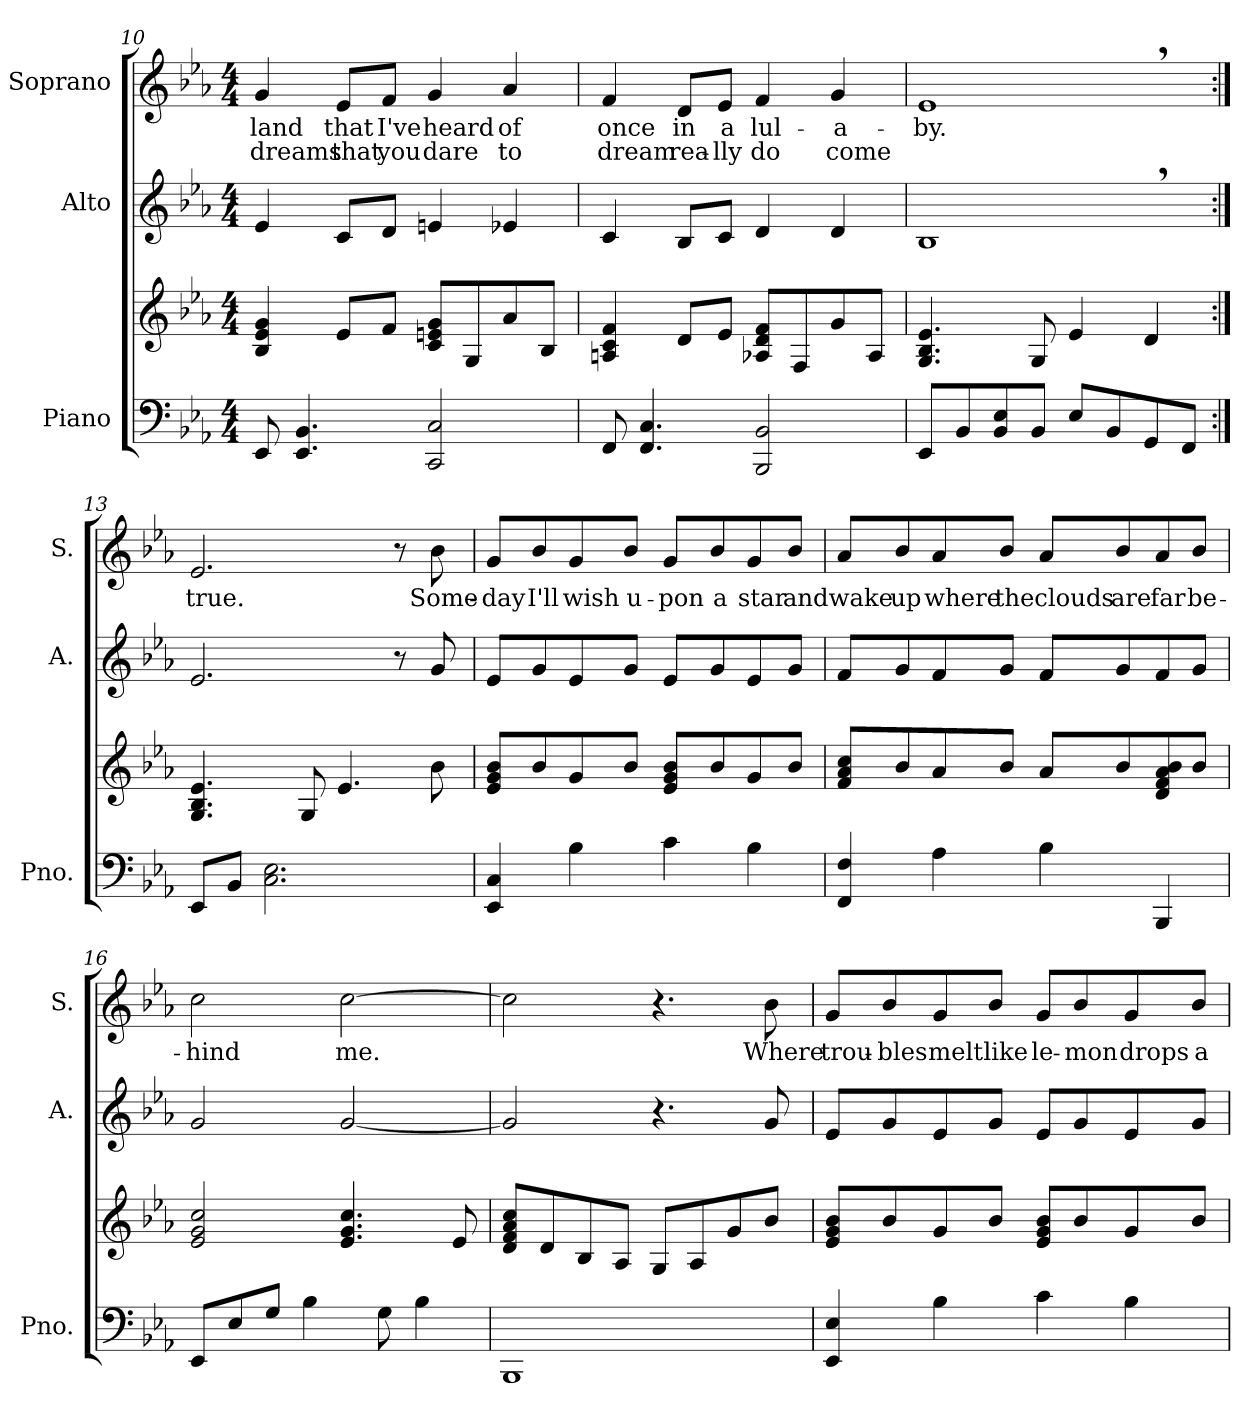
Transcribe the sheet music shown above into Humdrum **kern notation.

**kern	**kern	**kern	**kern	**text	**text
*part3	*part3	*part2	*part1	*part1	*part1
*staff4	*staff3	*staff2	*staff1	*staff1	*staff1
*I"Piano	*	*I"Alto	*I"Soprano	*	*
*I'Pno.	*	*I'A.	*I'S.	*	*
*clefF4	*clefG2	*clefG2	*clefG2	*	*
*k[b-e-a-]	*k[b-e-a-]	*k[b-e-a-]	*k[b-e-a-]	*	*
*M4/4	*M4/4	*M4/4	*M4/4	*	*
=10	=10	=10	=10	=10	=10
8EE-/	4B-/ 4e-/ 4g/	4e-/	4g/	land	dreams
4.EE-/ 4.BB-/	.	.	.	.	.
.	8e-/L	8c/L	8e-/L	that	that
.	8f/J	8d/J	8f/J	I've	you
2CC/ 2C/	8c/ 8en/ 8g/L	4en/	4g/	heard	dare
.	8G/	.	.	.	.
.	8a-/	4e-X/	4a-/	of	to
.	8B-/J	.	.	.	.
!!LO:LB:g=z
=11	=11	=11	=11	=11	=11
8FF/	4An/ 4c/ 4f/	4c/	4f/	once	dream
4.FF/ 4.C/	.	.	.	.	.
.	8d/L	8B-/L	8d/L	in	rea-
.	8e-/J	8c/J	8e-/J	a	-lly
2BBB-/ 2BB-/	8A-X/ 8d/ 8f/L	4d/	4f/	lul-	do
.	8F/	.	.	.	.
.	8g/	4d/	4g/	-a-	come
.	8A-/J	.	.	.	.
=12	=12	=12	=12	=12	=12
8EE-/L	4.G/ 4.B-/ 4.e-/	1B-,	1e-,	-by.	.
8BB-/	.	.	.	.	.
8BB-/ 8E-/	.	.	.	.	.
8BB-/J	8G/	.	.	.	.
8E-/L	4e-/	.	.	.	.
8BB-/	.	.	.	.	.
8GG/	4d/	.	.	.	.
8FF/J	.	.	.	.	.
=13:|!	=13:|!	=13:|!	=13:|!	=13:|!	=13:|!
8EE-/L	4.G/ 4.B-/ 4.e-/	2.e-/	2.e-/	true.	.
8BB-/J	.	.	.	.	.
2.C\ 2.E-\	.	.	.	.	.
.	8G/	.	.	.	.
.	4.e-/	.	.	.	.
.	.	8r	8r	.	.
.	8b-\	8g/	8b-\	Some-	.
=14	=14	=14	=14	=14	=14
4EE-/ 4C/	8e-/ 8g/ 8b-/L	8e-/L	8g/L	-day	.
.	8b-/	8g/	8b-/	I'll	.
4B-\	8g/	8e-/	8g/	wish	.
.	8b-/J	8g/J	8b-/J	u-	.
4c\	8e-/ 8g/ 8b-/L	8e-/L	8g/L	-pon	.
.	8b-/	8g/	8b-/	a	.
4B-\	8g/	8e-/	8g/	star	.
.	8b-/J	8g/J	8b-/J	and	.
!!LO:PB:g=z
=15	=15	=15	=15	=15	=15
4FF/ 4F/	8f/ 8a-/ 8cc/L	8f/L	8a-/L	wake	.
.	8b-/	8g/	8b-/	up	.
4A-\	8a-/	8f/	8a-/	where	.
.	8b-/J	8g/J	8b-/J	the	.
4B-\	8a-/L	8f/L	8a-/L	clouds	.
.	8b-/	8g/	8b-/	are	.
4BBB-/	8d/ 8f/ 8a-/ 8b-/	8f/	8a-/	far	.
.	8b-/J	8g/J	8b-/J	be-	.
=16	=16	=16	=16	=16	=16
8EE-/L	2e-/ 2g/ 2cc/	2g/	2cc\	-hind	.
8E-/	.	.	.	.	.
8G/J	.	.	.	.	.
4B-\	.	.	.	.	.
.	4.e-/ 4.g/ 4.cc/	[2g/	[2cc\	me.	.
8G\	.	.	.	.	.
4B-\	.	.	.	.	.
.	8e-/	.	.	.	.
=17	=17	=17	=17	=17	=17
1BBB-	8d/ 8f/ 8a-/ 8cc/L	2g/]	2cc\]	.	.
.	8d/	.	.	.	.
.	8B-/	.	.	.	.
.	8A-/J	.	.	.	.
.	8G/L	4.r	4.r	.	.
.	8A-/	.	.	.	.
.	8g/	.	.	.	.
.	8b-/J	8g/	8b-\	Where	.
=18	=18	=18	=18	=18	=18
4EE-/ 4E-/	8e-/ 8g/ 8b-/L	8e-/L	8g/L	trou-	.
.	8b-/	8g/	8b-/	-bles	.
4B-\	8g/	8e-/	8g/	melt	.
.	8b-/J	8g/J	8b-/J	like	.
4c\	8e-/ 8g/ 8b-/L	8e-/L	8g/L	le-	.
.	8b-/	8g/	8b-/	-mon	.
4B-\	8g/	8e-/	8g/	drops	.
.	8b-/J	8g/J	8b-/J	a-	.
=	=	=	=	=	=
*-	*-	*-	*-	*-	*-
